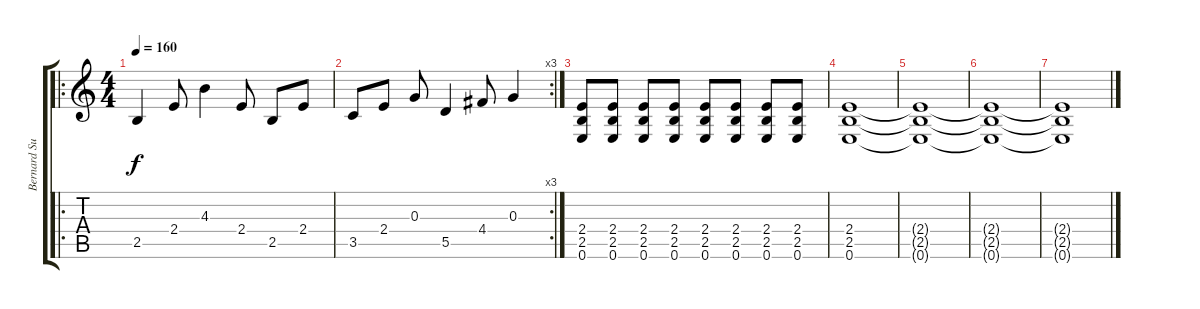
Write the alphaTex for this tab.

\track ("Bernard Sumner - Guitar" "Bernard Su") {instrument overdrivenguitar}
\staff {score tabs}
\tuning (E4 B3 G3 D3 A2 E2) {hide}
\ro
\ts (4 4)
\tempo 160
\clef g2
\ks c
2.5.4{dy f} 2.4.8 4.3.4 2.4.8 2.5.8 2.4.8 |
\rc 3
3.5.8 2.4.8 0.3.8 5.5.4 4.4.8 0.3.4 |
(2.4 2.5 0.6).8 (2.4 2.5 0.6).8 (2.4 2.5 0.6).8 (2.4 2.5 0.6).8 (2.4 2.5 0.6).8 (2.4 2.5 0.6).8 (2.4 2.5 0.6).8 (2.4 2.5 0.6).8 |
(2.4 2.5 0.6).1 |
(2.4{t} 2.5{t} 0.6{t}).1 |
(2.4{t} 2.5{t} 0.6{t}).1 |
(2.4{t} 2.5{t} 0.6{t}).1
